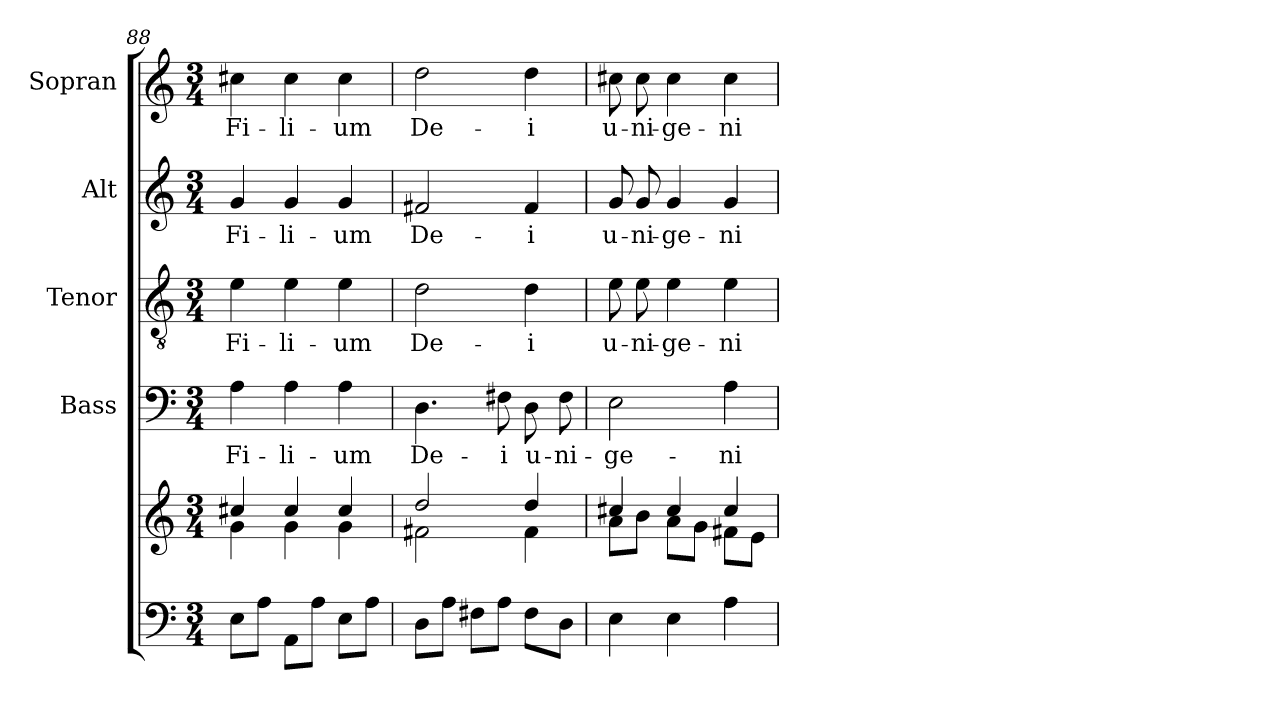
**kern	**kern	**kern	**text	**kern	**text	**kern	**text	**kern	**text
*part5	*part5	*part4	*part4	*part3	*part3	*part2	*part2	*part1	*part1
*staff6	*staff5	*staff4	*staff4	*staff3	*staff3	*staff2	*staff2	*staff1	*staff1
*	*	*I"Bass	*	*I"Tenor	*	*I"Alt	*	*I"Sopran	*
*	*	*I'B.	*	*I'T.	*	*I'A.	*	*I'S.	*
!!LO:PB:g=z
*clefF4	*clefG2	*clefF4	*	*clefGv2	*	*clefG2	*	*clefG2	*
*k[]	*k[]	*k[]	*	*k[]	*	*k[]	*	*k[]	*
*C:	*C:	*C:	*	*C:	*	*C:	*	*C:	*
*M3/4	*M3/4	*M3/4	*	*M3/4	*	*M3/4	*	*M3/4	*
=88	=88	=88	=88	=88	=88	=88	=88	=88	=88
*	*^	*	*	*	*	*	*	*	*
!	!	!	!	!LO:LY:b	!	!LO:LY:b	!	!LO:LY:b	!	!LO:LY:b
8E\L	4cc#X/	4g\	4A\	Fi-	4e\	Fi-	4g/	Fi-	4cc#X\	Fi-
8A\J	.	.	.	.	.	.	.	.	.	.
!	!	!	!	!LO:LY:b	!	!LO:LY:b	!	!LO:LY:b	!	!LO:LY:b
8AA\L	4cc#/	4g\	4A\	-li-	4e\	-li-	4g/	-li-	4cc#\	-li-
8A\J	.	.	.	.	.	.	.	.	.	.
!	!	!	!	!LO:LY:b	!	!LO:LY:b	!	!LO:LY:b	!	!LO:LY:b
8E\L	4cc#/	4g\	4A\	-um	4e\	-um	4g/	-um	4cc#\	-um
8A\J	.	.	.	.	.	.	.	.	.	.
=89	=89	=89	=89	=89	=89	=89	=89	=89	=89	=89
!	!	!	!	!LO:LY:b	!	!LO:LY:b	!	!LO:LY:b	!	!LO:LY:b
8D\L	2dd/	2f#X\	4.D\	De-	2d\	De-	2f#X/	De-	2dd\	De-
8A\J	.	.	.	.	.	.	.	.	.	.
8F#X\L	.	.	.	.	.	.	.	.	.	.
!	!	!	!	!LO:LY:b	!	!	!	!	!	!
8A\J	.	.	8F#X\	-i	.	.	.	.	.	.
!	!	!	!	!LO:LY:b	!	!LO:LY:b	!	!LO:LY:b	!	!LO:LY:b
8F#\L	4dd/	4f#\	8D\	u-	4d\	-i	4f#/	-i	4dd\	-i
!	!	!	!	!LO:LY:b	!	!	!	!	!	!
8D\J	.	.	8F#\	-ni-	.	.	.	.	.	.
=90	=90	=90	=90	=90	=90	=90	=90	=90	=90	=90
!	!	!	!	!LO:LY:b	!	!LO:LY:b	!	!LO:LY:b	!	!LO:LY:b
4E\	4cc#X/	8a\L	2E\	-ge-	8e\	u-	8g/	u-	8cc#X\	u-
!	!	!	!	!	!	!LO:LY:b	!	!LO:LY:b	!	!LO:LY:b
.	.	8b\J	.	.	8e\	-ni-	8g/	-ni-	8cc#\	-ni-
!	!	!	!	!	!	!LO:LY:b	!	!LO:LY:b	!	!LO:LY:b
4E\	4cc#/	8a\L	.	.	4e\	-ge-	4g/	-ge-	4cc#\	-ge-
.	.	8g\J	.	.	.	.	.	.	.	.
!	!	!	!	!LO:LY:b	!	!LO:LY:b	!	!LO:LY:b	!	!LO:LY:b
4A\	4cc#/	8f#X\L	4A\	-ni-	4e\	-ni-	4g/	-ni-	4cc#\	-ni-
.	.	8e\J	.	.	.	.	.	.	.	.
*	*v	*v	*	*	*	*	*	*	*	*
=	=	=	=	=	=	=	=	=	=
*-	*-	*-	*-	*-	*-	*-	*-	*-	*-
